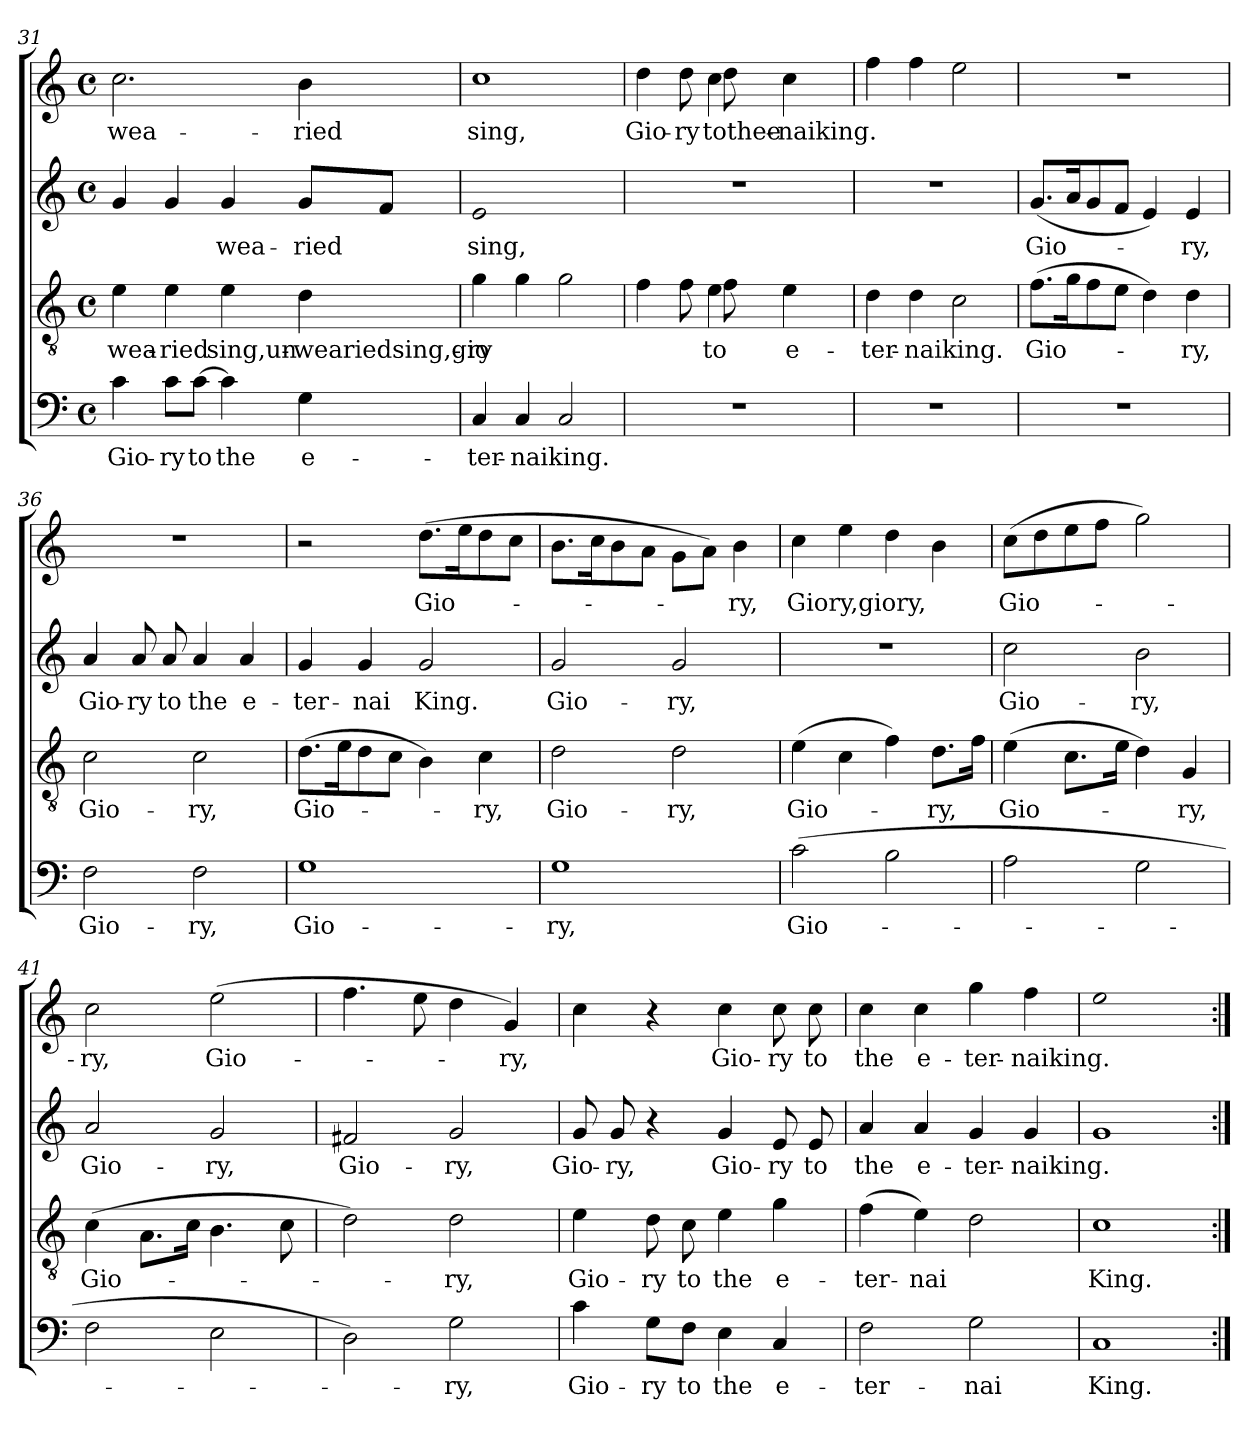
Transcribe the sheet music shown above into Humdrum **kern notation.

**kern	**text	**kern	**text	**kern	**text	**kern	**text
*part4	*part4	*part3	*part3	*part2	*part2	*part1	*part1
*staff4	*staff4	*staff3	*staff3	*staff2	*staff2	*staff1	*staff1
*clefF4	*	*clefGv2	*	*clefG2	*	*clefG2	*
*k[]	*	*k[]	*	*k[]	*	*k[]	*
*C:	*	*C:	*	*C:	*	*C:	*
*M4/4	*	*M4/4	*	*M4/4	*	*M4/4	*
*met(c)	*	*met(c)	*	*met(c)	*	*met(c)	*
=31	=31	=31	=31	=31	=31	=31	=31
!LO:N:head=solid	!LO:LY:b	!LO:N:head=solid	!LO:LY:b	!	!	!	!LO:LY:b
4c\	Gio-	4e\	-wea-	4g/	.	2.cc\	-wea-
!LO:N:head=solid	!LO:LY:b:rj	!LO:N:head=solid	!LO:LY:b	!	!	!	!
8c\L	-ry	4e\	-ried	4g/	.	.	.
!LO:N:head=solid	!LO:LY:b:rj	!	!	!	!	!	!
[<8c\J	to	.	.	.	.	.	.
!LO:N:head=solid	!LO:LY:b	!LO:N:head=solid	!LO:LY:b	!	!LO:LY:b	!	!
4c\]	the	4e\	sing,un-	4g/	-wea-	.	.
!	!LO:LY:b:rj	!	!LO:LY:b	!	!LO:LY:b	!LO:N:head=solid	!LO:LY:b
4G\	e-	4d\	-weariedsing,gio-	8g/L	-ried	4b\	-ried
!	!	!	!	!LO:N:head=solid	!	!	!
.	.	.	.	8f/J	.	.	.
=32	=32	=32	=32	=32	=32	=32	=32
!LO:N:head=solid	!LO:LY:b	!	!LO:LY:b	!LO:N:head=open	!LO:LY:b	!	!LO:LY:b
4C/	-ter-	4g\	-ry	1e	sing,	1cc	sing,
!LO:N:head=solid	!LO:LY:b	!	!	!	!	!	!
4C/	-naiking.	4g\	.	.	.	.	.
2C/	.	2g\	.	.	.	.	.
=33	=33	=33	=33	=33	=33	=33	=33
!LO:N:vis=1	!	!LO:N:head=solid	!	!LO:N:vis=1	!	!	!LO:LY:b
*	*	*^	*	*	*	*^	*
1r	.	4f\	4.ryy	.	1r	.	4dd\	4.ryy	Gio-
!	!	!LO:N:head=solid	!	!	!	!	!	!	!LO:LY:b:rj
.	.	8f\	.	.	.	.	8dd\	.	-ry
!	!	!LO:N:head=solid	!LO:N:head=solid	!LO:LY:b	!	!	!	!	!
!	!	!	!	!LO:LY:b	!	!	!LO:N:head=solid	!	!LO:LY:b
!	!	!	!	!	!	!	!	!	!LO:LY:b
.	.	4e\	8f\	-to	.	.	4cc\	8dd\	tothee-
.	.	.	8ryy	.	.	.	.	8ryy	.
!	!	!LO:N:head=solid	!	!LO:LY:b	!	!	!LO:N:head=solid	!	!LO:LY:b
.	.	4e\	4.ryy	e-	.	.	4cc\	4.ryy	-naiking.
.	.	8ryy	.	.	.	.	8ryy	.	.
*	*	*v	*v	*	*	*	*v	*v	*
=34	=34	=34	=34	=34	=34	=34	=34
!	!	!	!LO:LY:b	!	!	!LO:N:head=solid	!
1r	.	4d\	ter-	1r	.	4ff\	.
!	!	!	!LO:LY:b	!	!	!LO:N:head=solid	!
.	.	4d\	-naiking.	.	.	4ff\	.
!	!	!	!	!	!	!LO:N:head=open	!
.	.	2c\	.	.	.	2ee\	.
=35	=35	=35	=35	=35	=35	=35	=35
!	!	!LO:N:head=solid	!LO:LY:b	!	!LO:LY:b	!	!
1r	.	(>8.f\L	Gio-	(<8.g/L	Gio-	1r	.
!	!	!	!	!LO:N:head=solid	!	!	!
.	.	16g\k	.	16a/k	.	.	.
!	!	!LO:N:head=solid	!	!	!	!	!
.	.	8f\	.	8g/	.	.	.
!	!	!LO:N:head=solid	!	!LO:N:head=solid	!	!	!
.	.	8e\J	.	8f/J	.	.	.
!	!	!	!	!LO:N:head=solid	!	!	!
.	.	4d\)	.	4e/)	.	.	.
!	!	!	!LO:LY:b	!LO:N:head=solid	!LO:LY:b	!	!
.	.	4d\	-ry,	4e/	-ry,	.	.
=36	=36	=36	=36	=36	=36	=36	=36
!	!LO:LY:b	!	!LO:LY:b	!LO:N:head=solid	!LO:LY:b	!	!
2F\	Gio-	2c\	Gio-	4a/	Gio-	1r	.
!	!	!	!	!LO:N:head=solid	!LO:LY:b	!	!
.	.	.	.	8a/	-ry	.	.
!	!	!	!	!LO:N:head=solid	!LO:LY:b	!	!
.	.	.	.	8a/	to	.	.
!	!LO:LY:b	!	!LO:LY:b	!LO:N:head=solid	!LO:LY:b	!	!
2F\	-ry,	2c\	-ry,	4a/	the	.	.
!	!	!	!	!LO:N:head=solid	!LO:LY:b	!	!
.	.	.	.	4a/	e-	.	.
!!LO:LB:g=z
=37	=37	=37	=37	=37	=37	=37	=37
!	!LO:LY:b	!	!LO:LY:b	!	!LO:LY:b	!	!
1G	Gio-	(>8.d\L	Gio-	4g/	-ter-	2r	.
!	!	!LO:N:head=solid	!	!	!	!	!
.	.	16e\k	.	.	.	.	.
!	!	!	!	!	!LO:LY:b	!	!
.	.	8d\	.	4g/	-nai	.	.
!	!	!LO:N:head=solid	!	!	!	!	!
.	.	8c\J	.	.	.	.	.
!	!	!LO:N:head=solid	!	!	!LO:LY:b	!	!LO:LY:b
.	.	4B\)	.	2g/	King.	(>8.dd\L	-Gio-
!	!	!	!	!	!	!LO:N:head=solid	!
.	.	.	.	.	.	16ee\k	.
!	!	!LO:N:head=solid	!LO:LY:b:rj	!	!	!	!
.	.	4c\	-ry,	.	.	8dd\	.
!	!	!	!	!	!	!LO:N:head=solid	!
.	.	.	.	.	.	8cc\J	.
=38	=38	=38	=38	=38	=38	=38	=38
!	!LO:LY:b	!	!LO:LY:b	!	!LO:LY:b	!LO:N:head=solid	!
1G	-ry,	2d\	Gio-	2g/	Gio-	8.b\L	.
!	!	!	!	!	!	!LO:N:head=solid	!
.	.	.	.	.	.	16cc\k	.
!	!	!	!	!	!	!LO:N:head=solid	!
.	.	.	.	.	.	8b\	.
!	!	!	!	!	!	!LO:N:head=solid	!
.	.	.	.	.	.	8a\J	.
!	!	!	!LO:LY:b	!	!LO:LY:b	!	!
.	.	2d\	-ry,	2g/	-ry,	8g\L	.
!	!	!	!	!	!	!LO:N:head=solid	!
.	.	.	.	.	.	8a\J)	.
!	!	!	!	!	!	!LO:N:head=solid	!LO:LY:b
.	.	.	.	.	.	4b\	-ry,
=39	=39	=39	=39	=39	=39	=39	=39
!	!LO:LY:b	!LO:N:head=solid	!LO:LY:b	!	!	!LO:N:head=solid	!LO:LY:b
(>2c\	Gio-	(>4e\	Gio-	1r	.	4cc\	Giory,giory,
!	!	!LO:N:head=solid	!	!	!	!LO:N:head=solid	!
.	.	4c\	.	.	.	4ee\	.
!LO:N:head=open	!	!LO:N:head=solid	!	!	!	!	!
2B\	.	4f\)	.	.	.	4dd\	.
!	!	!	!LO:LY:b	!	!	!LO:N:head=solid	!
.	.	8.d\L	-ry,	.	.	4b\	.
!	!	!LO:N:head=solid	!	!	!	!	!
.	.	16f\Jk	.	.	.	.	.
=40	=40	=40	=40	=40	=40	=40	=40
!LO:N:head=open	!	!LO:N:head=solid	!LO:LY:b:rj	!	!LO:LY:b:rj	!LO:N:head=solid	!LO:LY:b:rj
2A\	.	(>4e\	Gio-	2cc\	Gio-	(>8cc\L	Gio-
.	.	.	.	.	.	8dd\	.
!	!	!LO:N:head=solid	!	!	!	!LO:N:head=solid	!
.	.	8.c\L	.	.	.	8ee\	.
!	!	!	!	!	!	!LO:N:head=solid	!
.	.	.	.	.	.	8ff\J	.
!	!	!LO:N:head=solid	!	!	!	!	!
.	.	16e\Jk	.	.	.	.	.
!	!	!	!	!LO:N:head=open	!LO:LY:b:rj	!	!
2G\	.	4d\)	.	2b\	-ry,	2gg\)	.
!	!	!	!LO:LY:b:rj	!	!	!	!
.	.	4G/	-ry,	.	.	.	.
=41	=41	=41	=41	=41	=41	=41	=41
!	!	!LO:N:head=solid	!LO:LY:b:rj	!LO:N:head=open	!LO:LY:b:rj	!	!LO:LY:b:rj
2F\	.	(>4c\	Gio-	2a/	Gio-	2cc\	-ry,
!	!	!LO:N:head=solid	!	!	!	!	!
.	.	8.A\L	.	.	.	.	.
!	!	!LO:N:head=solid	!	!	!	!	!
.	.	16c\Jk	.	.	.	.	.
!LO:N:head=open	!	!LO:N:head=solid	!	!	!LO:LY:b:rj	!LO:N:head=open	!LO:LY:b:rj
2E\	.	4.B\	.	2g/	-ry,	(>2ee\	Gio-
!	!	!LO:N:head=solid	!	!	!	!	!
.	.	8c\	.	.	.	.	.
=42	=42	=42	=42	=42	=42	=42	=42
!	!	!	!	!	!LO:LY:b:rj	!LO:N:head=solid	!
2D\)	.	2d\)	.	2f#X/	Gio-	4.ff\	.
!	!	!	!	!	!	!LO:N:head=solid	!
.	.	.	.	.	.	8ee\	.
!	!LO:LY:b:rj	!	!LO:LY:b:rj	!	!LO:LY:b	!	!
2G\	-ry,	2d\	-ry,	2g/	-ry,	4dd\	.
!	!	!	!	!	!	!	!LO:LY:b
.	.	.	.	.	.	4g/)	-ry,
=43	=43	=43	=43	=43	=43	=43	=43
!LO:N:head=solid	!LO:LY:b:rj	!LO:N:head=solid	!LO:LY:b:rj	!	!LO:LY:b	!LO:N:head=solid	!
4c\	Gio-	4e\	Gio-	8g/	Gio-	4cc\	.
!	!	!	!	!	!LO:LY:b:rj	!	!
.	.	.	.	8g/	-ry,	.	.
!	!LO:LY:b	!	!LO:LY:b	!	!	!	!
8G\L	-ry	8d\	-ry	4r	.	4r	.
!LO:N:head=solid	!LO:LY:b	!LO:N:head=solid	!LO:LY:b	!	!	!	!
8F\J	to	8c\	to	.	.	.	.
!LO:N:head=solid	!LO:LY:b	!LO:N:head=solid	!LO:LY:b	!	!LO:LY:b	!LO:N:head=solid	!LO:LY:b
4E\	the	4e\	the	4g/	Gio-	4cc\	Gio-
!LO:N:head=solid	!LO:LY:b	!	!LO:LY:b	!LO:N:head=solid	!LO:LY:b	!LO:N:head=solid	!LO:LY:b:rj
4C/	e-	4g\	e-	8e/	-ry	8cc\	-ry
!	!	!	!	!LO:N:head=solid	!LO:LY:b	!LO:N:head=solid	!LO:LY:b
.	.	.	.	8e/	to	8cc\	to
=44	=44	=44	=44	=44	=44	=44	=44
!	!LO:LY:b	!LO:N:head=solid	!LO:LY:b	!LO:N:head=solid	!LO:LY:b	!LO:N:head=solid	!LO:LY:b
2F\	-ter-	(>4f\	-ter-	4a/	the	4cc\	the
!	!	!LO:N:head=solid	!LO:LY:b	!LO:N:head=solid	!LO:LY:b	!LO:N:head=solid	!LO:LY:b
.	.	4e\)	-nai	4a/	e-	4cc\	e-
!	!LO:LY:b	!	!	!	!LO:LY:b	!	!LO:LY:b
2G\	-nai	2d\	.	4g/	-ter-	4gg\	-ter-
!	!	!	!	!	!LO:LY:b	!LO:N:head=solid	!LO:LY:b
.	.	.	.	4g/	-naiking.	4ff\	-naiking.
=45	=45	=45	=45	=45	=45	=45	=45
!	!LO:LY:b	!	!LO:LY:b	!	!	!LO:N:head=open	!
1C	King.	1c	King.	1g	.	1ee	.
=:|!	=:|!	=:|!	=:|!	=:|!	=:|!	=:|!	=:|!
*-	*-	*-	*-	*-	*-	*-	*-
